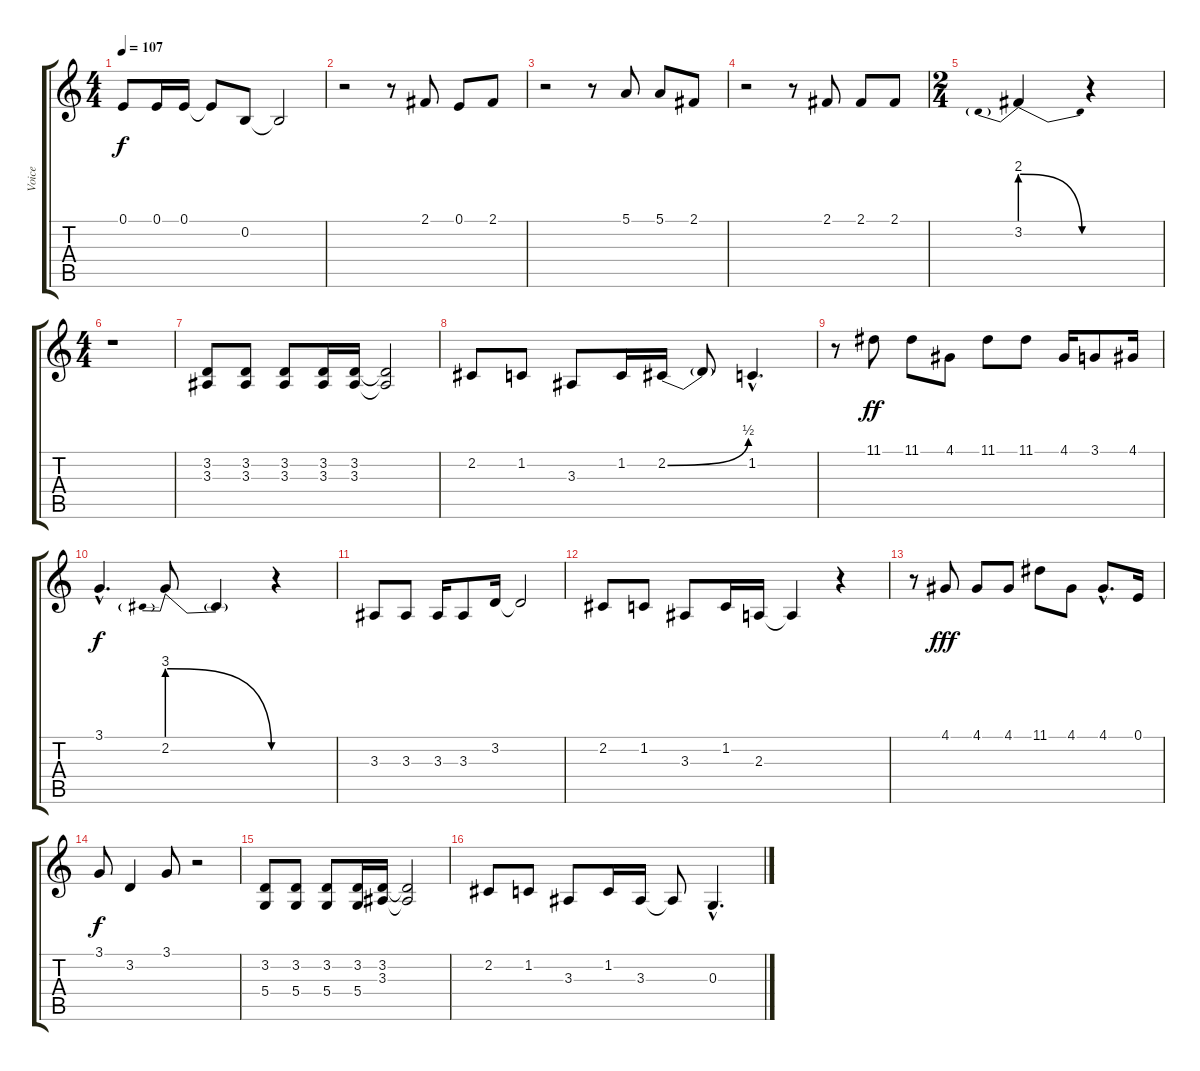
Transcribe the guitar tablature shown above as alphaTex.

\track ("Voice" "Voice") {instrument baritonesax}
\staff {score tabs}
\tuning (E4 B3 G3 D3 A2 E2) {hide}
\ts (4 4)
\tempo 107
\clef g2
\ks c
0.1.8{dy f} 0.1.16 0.1.16 0.1{t}.8 0.2.8 0.2{t}.2 |
r.2 r.8 2.1.8 0.1.8 2.1.8 |
r.2 r.8 5.1.8 5.1.8 2.1.8 |
r.2 r.8 2.1.8 2.1.8 2.1.8 |
\ts (2 4)
3.2{be (prebendrelease 0 8 60 0)}.4 r.4 |
\ts (4 4)
r.1 |
(3.2 3.3).8 (3.2 3.3).8 (3.2 3.3).8 (3.2 3.3).16 (3.2 3.3).16 (3.2{t} 3.3{t}).2 |
2.2.8 1.2.8 3.3.8 1.2.16 2.2{be (bend 0 0 60 2)}.16 2.2{t}.8 1.2{hac}.4{d} |
r.8 11.1.8{dy ff} 11.1.8 4.1.8 11.1.8 11.1.8 4.1.16 3.1.8 4.1.16 |
3.1{hac}.4{d dy f} 2.2{be (prebendrelease 0 12 60 0)}.8 2.2{t}.4 r.4 |
3.3.8 3.3.8 3.3.16 3.3.8 3.2.16 3.2{t}.2 |
2.2.8 1.2.8 3.3.8 1.2.16 2.3.16 2.3{t}.4 r.4 |
r.8 4.1.8{dy fff} 4.1.8 4.1.8 11.1.8 4.1.8 4.1{hac}.8{d} 0.1.16 |
3.1.8{dy f} 3.2.4 3.1.8 r.2 |
(3.2 5.4).8 (3.2 5.4).8 (3.2 5.4).8 (3.2 5.4).16 (3.2 3.3).16 (3.2{t} 3.3{t}).2 |
2.2.8 1.2.8 3.3.8 1.2.16 3.3.16 3.3{t}.8 0.3{hac}.4{d}
